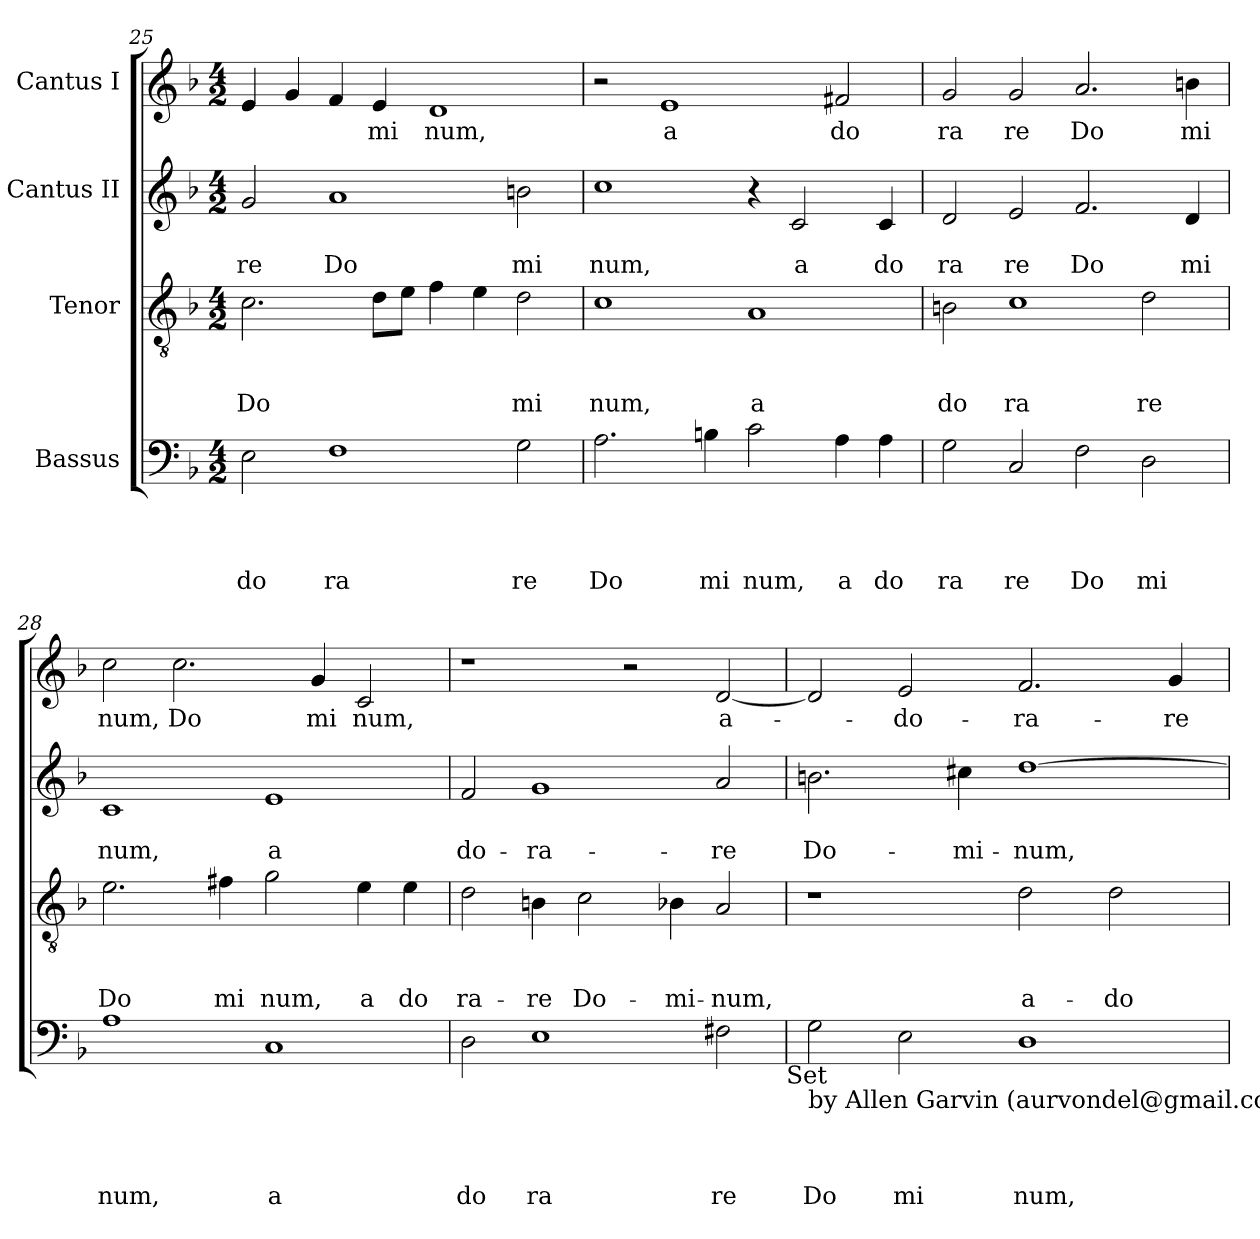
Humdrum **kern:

**kern	**text	**text	**text	**text	**kern	**text	**text	**text	**kern	**text	**text	**kern	**text
*part4	*part4	*part4	*part4	*part4	*part3	*part3	*part3	*part3	*part2	*part2	*part2	*part1	*part1
*staff4	*staff4	*staff4	*staff4	*staff4	*staff3	*staff3	*staff3	*staff3	*staff2	*staff2	*staff2	*staff1	*staff1
*I"Bassus	*	*	*	*	*I"Tenor	*	*	*	*I"Cantus II	*	*	*I"Cantus I	*
*clefF4	*	*	*	*	*clefGv2	*	*	*	*clefG2	*	*	*clefG2	*
*k[b-]	*	*	*	*	*k[b-]	*	*	*	*k[b-]	*	*	*k[b-]	*
*F:	*	*	*	*	*F:	*	*	*	*F:	*	*	*F:	*
*M4/2	*	*	*	*	*M4/2	*	*	*	*M4/2	*	*	*M4/2	*
=25	=25	=25	=25	=25	=25	=25	=25	=25	=25	=25	=25	=25	=25
!	!	!	!	!LO:LY:b	!	!	!	!LO:LY:b	!	!	!LO:LY:b	!	!
2E\	.	.	.	do	2.c\	.	.	Do	2g/	.	re	4e/	.
.	.	.	.	.	.	.	.	.	.	.	.	4g/	.
!	!	!	!	!LO:LY:b	!	!	!	!	!	!	!LO:LY:b	!	!
1F	.	.	.	ra	.	.	.	.	1a	.	Do	4f/	.
!	!	!	!	!	!	!	!	!	!	!	!	!	!LO:LY:b
.	.	.	.	.	8d\L	.	.	.	.	.	.	4e/	mi
.	.	.	.	.	8e\J	.	.	.	.	.	.	.	.
!	!	!	!	!	!	!	!	!	!	!	!	!	!LO:LY:b
.	.	.	.	.	4f\	.	.	.	.	.	.	1d	num,
.	.	.	.	.	4e\	.	.	.	.	.	.	.	.
!	!	!	!	!LO:LY:b	!	!	!	!LO:LY:b	!	!	!LO:LY:b	!	!
2G\	.	.	.	re	2d\	.	.	mi	2bn\	.	mi	.	.
=26	=26	=26	=26	=26	=26	=26	=26	=26	=26	=26	=26	=26	=26
!	!	!	!	!LO:LY:b	!	!	!	!LO:LY:b	!	!	!LO:LY:b	!	!
2.A\	.	.	.	Do	1c	.	.	num,	1cc	.	num,	2r	.
!	!	!	!	!	!	!	!	!	!	!	!	!	!LO:LY:b
.	.	.	.	.	.	.	.	.	.	.	.	1e	a
!	!	!	!	!LO:LY:b	!	!	!	!	!	!	!	!	!
4Bn\	.	.	.	mi	.	.	.	.	.	.	.	.	.
!	!	!	!	!LO:LY:b	!	!	!	!LO:LY:b	!	!	!	!	!
2c\	.	.	.	num,	1A	.	.	a	4r	.	.	.	.
!	!	!	!	!	!	!	!	!	!	!	!LO:LY:b	!	!
.	.	.	.	.	.	.	.	.	2c/	.	a	.	.
!	!	!	!	!LO:LY:b	!	!	!	!	!	!	!	!	!LO:LY:b
4A\	.	.	.	a	.	.	.	.	.	.	.	2f#X/	do
!	!	!	!	!LO:LY:b	!	!	!	!	!	!	!LO:LY:b	!	!
4A\	.	.	.	do	.	.	.	.	4c/	.	do	.	.
=27	=27	=27	=27	=27	=27	=27	=27	=27	=27	=27	=27	=27	=27
!	!	!	!	!LO:LY:b	!	!	!	!LO:LY:b	!	!	!LO:LY:b	!	!LO:LY:b
2G\	.	.	.	ra	2Bn\	.	.	do	2d/	.	ra	2g/	ra
!	!	!	!	!LO:LY:b	!	!	!	!LO:LY:b	!	!	!LO:LY:b	!	!LO:LY:b
2C/	.	.	.	re	1c	.	.	ra	2e/	.	re	2g/	re
!	!	!	!	!LO:LY:b	!	!	!	!	!	!	!LO:LY:b	!	!LO:LY:b
2F\	.	.	.	Do	.	.	.	.	2.f/	.	Do	2.a/	Do
!	!	!	!	!LO:LY:b	!	!	!	!LO:LY:b	!	!	!	!	!
2D\	.	.	.	mi	2d\	.	.	re	.	.	.	.	.
!	!	!	!	!	!	!	!	!	!	!	!LO:LY:b	!	!LO:LY:b
.	.	.	.	.	.	.	.	.	4d/	.	mi	4bn\	mi
=28	=28	=28	=28	=28	=28	=28	=28	=28	=28	=28	=28	=28	=28
!	!	!	!	!LO:LY:b	!	!	!	!LO:LY:b	!	!	!LO:LY:b	!	!LO:LY:b
1A	.	.	.	num,	2.e\	.	.	Do	1c	.	num,	2cc\	num,
!	!	!	!	!	!	!	!	!	!	!	!	!	!LO:LY:b
.	.	.	.	.	.	.	.	.	.	.	.	2.cc\	Do
!	!	!	!	!	!	!	!	!LO:LY:b	!	!	!	!	!
.	.	.	.	.	4f#X\	.	.	mi	.	.	.	.	.
!	!	!	!	!LO:LY:b	!	!	!	!LO:LY:b	!	!	!LO:LY:b	!	!
1C	.	.	.	a	2g\	.	.	num,	1e	.	a	.	.
!	!	!	!	!	!	!	!	!	!	!	!	!	!LO:LY:b
.	.	.	.	.	.	.	.	.	.	.	.	4g/	mi
!	!	!	!	!	!	!	!	!LO:LY:b	!	!	!	!	!LO:LY:b
.	.	.	.	.	4e\	.	.	a	.	.	.	2c/	num,
!	!	!	!	!	!	!	!	!LO:LY:b	!	!	!	!	!
.	.	.	.	.	4e\	.	.	do	.	.	.	.	.
!!LO:LB:g=z
=29	=29	=29	=29	=29	=29	=29	=29	=29	=29	=29	=29	=29	=29
!	!	!	!	!LO:LY:b	!	!	!	!LO:LY:b	!	!	!LO:LY:b	!	!
2D\	.	.	.	do	2d\	.	.	ra-	2f/	.	do-	1r	.
!	!	!	!	!LO:LY:b	!	!	!	!LO:LY:b	!	!	!LO:LY:b	!	!
1E	.	.	.	ra	4Bn\	.	.	-re	1g	.	-ra-	.	.
!	!	!	!	!	!	!	!	!LO:LY:b	!	!	!	!	!
.	.	.	.	.	2c\	.	.	Do-	.	.	.	.	.
.	.	.	.	.	.	.	.	.	.	.	.	2r	.
!	!	!	!	!	!	!	!	!LO:LY:b	!	!	!	!	!
.	.	.	.	.	4B-\	.	.	-mi-	.	.	.	.	.
!	!	!	!	!LO:LY:b	!	!	!	!LO:LY:b	!	!	!LO:LY:b	!	!LO:LY:b
2F#X\	.	.	.	re	2A/	.	.	-num,	2a/	.	-re	[<2d/	a-
!LO:TX:b:t=Set	!	!	!	!	!	!	!	!	!	!	!	!	!
=30	=30	=30	=30	=30	=30	=30	=30	=30	=30	=30	=30	=30	=30
!LO:TX:b:t=by Allen Garvin (aurvondel@gmail.com)	!	!	!	!	!	!	!	!	!	!	!	!	!
!	!	!	!	!LO:LY:b	!	!	!	!	!	!	!LO:LY:b	!	!
2G\	.	.	.	Do	1r	.	.	.	2.bn\	.	Do-	2d/]	.
!	!	!	!	!LO:LY:b	!	!	!	!	!	!	!	!	!LO:LY:b
2E\	.	.	.	mi	.	.	.	.	.	.	.	2e/	-do-
!	!	!	!	!	!	!	!	!	!	!	!LO:LY:b	!	!
.	.	.	.	.	.	.	.	.	4cc#X\	.	-mi-	.	.
!	!	!	!	!LO:LY:b	!	!	!	!LO:LY:b	!	!	!LO:LY:b	!	!LO:LY:b
1D	.	.	.	num,	2d\	.	.	a-	[>1dd	.	-num,	2.f/	-ra-
!	!	!	!	!	!	!	!	!LO:LY:b	!	!	!	!	!
.	.	.	.	.	2d\	.	.	-do-	.	.	.	.	.
!	!	!	!	!	!	!	!	!	!	!	!	!	!LO:LY:b
.	.	.	.	.	.	.	.	.	.	.	.	4g/	-re
=	=	=	=	=	=	=	=	=	=	=	=	=	=
*-	*-	*-	*-	*-	*-	*-	*-	*-	*-	*-	*-	*-	*-
